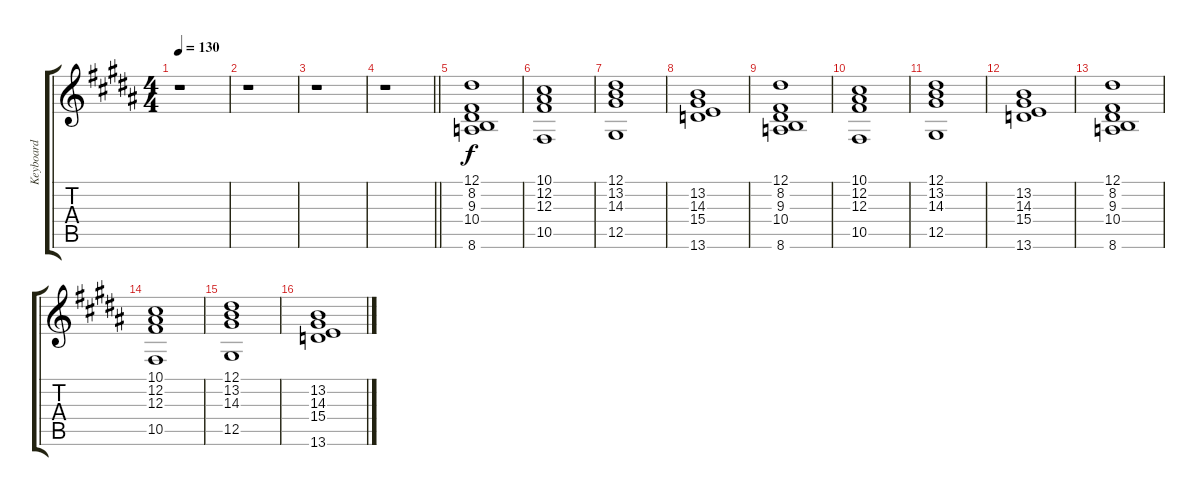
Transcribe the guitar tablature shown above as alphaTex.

\track ("Keyboard" "Keyboard") {instrument stringensemble1}
\staff {score tabs}
\tuning (Eb4 Bb3 Gb3 Db3 Ab2 Db3) {hide}
\ts (4 4)
\tempo 130
\clef g2
\ks b
r.1{dy f} |
r.1 |
r.1 |
\barLineRight lightlight
r.1 |
(12.1 8.2 9.3 10.4 8.6).1 |
(10.1 12.2 12.3 10.5).1 |
(12.1 13.2 14.3 12.5).1 |
(13.2 14.3 15.4 13.6).1 |
(12.1 8.2 9.3 10.4 8.6).1 |
(10.1 12.2 12.3 10.5).1 |
(12.1 13.2 14.3 12.5).1 |
(13.2 14.3 15.4 13.6).1 |
(12.1 8.2 9.3 10.4 8.6).1 |
(10.1 12.2 12.3 10.5).1 |
(12.1 13.2 14.3 12.5).1 |
(13.2 14.3 15.4 13.6).1
